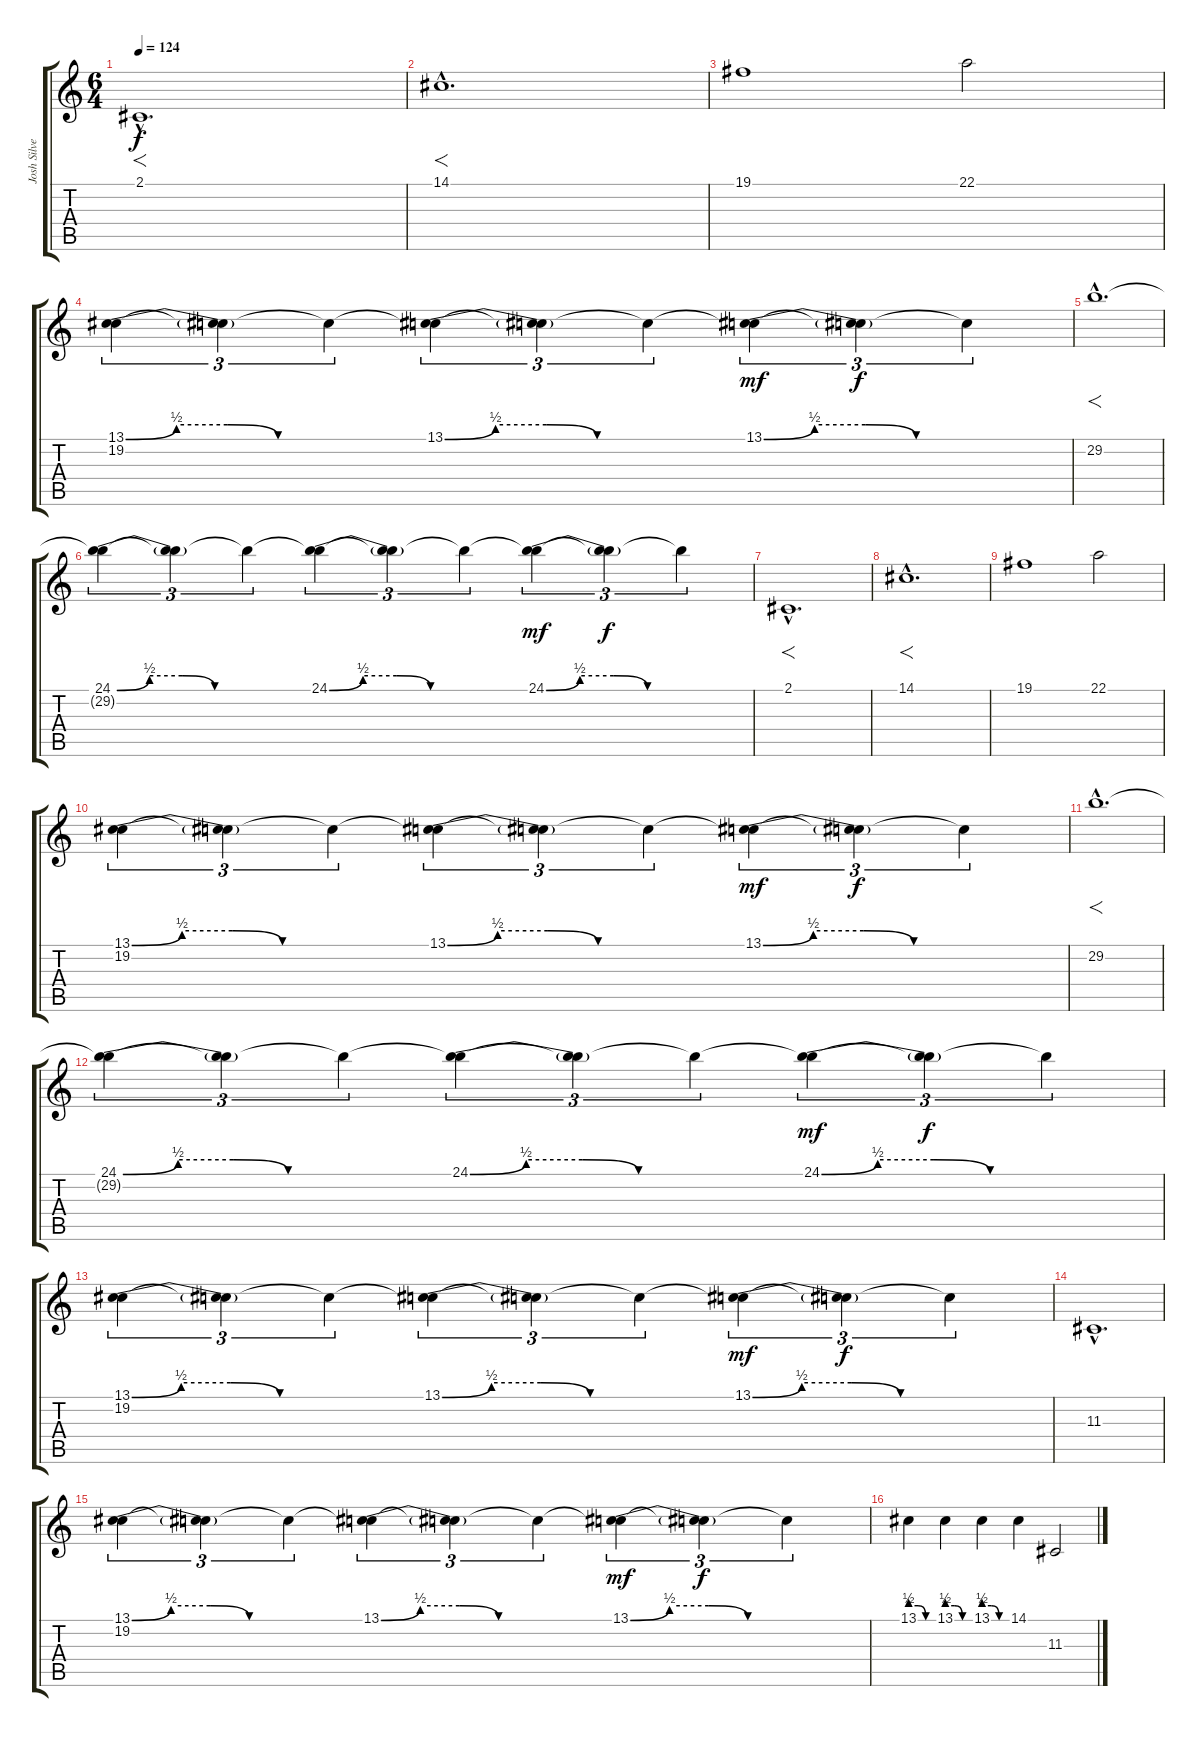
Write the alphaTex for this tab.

\track ("Josh Silver - Keyboard 2" "Josh Silve") {instrument choiraahs}
\staff {score tabs}
\tuning (B3 Gb3 D3 A2 E2 B1) {hide}
\ts (6 4)
\tempo 124
\clef g2
\ks c
2.1{hac}.1{f d dy f volume 14 balance 8 instrument stringensemble2} |
14.1{hac}.1{f d} |
19.1.1 22.1.2 |
(13.1{be (custom 0 0 15 2 30 2 45 0 60 0)} 19.2).4{tu (3 2)} (13.1{t} 19.2{t}).4{tu (3 2)} 19.2{t}.4{tu (3 2)} (13.1{be (custom 0 0 15 2 30 2 45 0 60 0)} 19.2{t}).4{tu (3 2)} (13.1{t} 19.2{t}).4{tu (3 2)} 19.2{t}.4{tu (3 2)} (13.1{be (custom 0 0 15 2 30 2 45 0 60 0)} 19.2{t}).4{tu (3 2) dy mf} (13.1{t} 19.2{t}).4{tu (3 2) dy f} 19.2{t}.4{tu (3 2)} |
29.2{hac}.1{f d} |
(24.1{be (custom 0 0 15 2 30 2 45 0 60 0)} 29.2{t}).4{tu (3 2)} (24.1{t} 29.2{t}).4{tu (3 2)} 29.2{t}.4{tu (3 2)} (24.1{be (custom 0 0 15 2 30 2 45 0 60 0)} 29.2{t}).4{tu (3 2)} (24.1{t} 29.2{t}).4{tu (3 2)} 29.2{t}.4{tu (3 2)} (24.1{be (custom 0 0 15 2 30 2 45 0 60 0)} 29.2{t}).4{tu (3 2) dy mf} (24.1{t} 29.2{t}).4{tu (3 2) dy f} 29.2{t}.4{tu (3 2)} |
2.1{hac}.1{f d} |
14.1{hac}.1{f d} |
19.1.1 22.1.2 |
(13.1{be (custom 0 0 15 2 30 2 45 0 60 0)} 19.2).4{tu (3 2)} (13.1{t} 19.2{t}).4{tu (3 2)} 19.2{t}.4{tu (3 2)} (13.1{be (custom 0 0 15 2 30 2 45 0 60 0)} 19.2{t}).4{tu (3 2)} (13.1{t} 19.2{t}).4{tu (3 2)} 19.2{t}.4{tu (3 2)} (13.1{be (custom 0 0 15 2 30 2 45 0 60 0)} 19.2{t}).4{tu (3 2) dy mf} (13.1{t} 19.2{t}).4{tu (3 2) dy f} 19.2{t}.4{tu (3 2)} |
29.2{hac}.1{f d} |
(24.1{be (custom 0 0 15 2 30 2 45 0 60 0)} 29.2{t}).4{tu (3 2)} (24.1{t} 29.2{t}).4{tu (3 2)} 29.2{t}.4{tu (3 2)} (24.1{be (custom 0 0 15 2 30 2 45 0 60 0)} 29.2{t}).4{tu (3 2)} (24.1{t} 29.2{t}).4{tu (3 2)} 29.2{t}.4{tu (3 2)} (24.1{be (custom 0 0 15 2 30 2 45 0 60 0)} 29.2{t}).4{tu (3 2) dy mf} (24.1{t} 29.2{t}).4{tu (3 2) dy f} 29.2{t}.4{tu (3 2)} |
(13.1{be (custom 0 0 15 2 30 2 45 0 60 0)} 19.2).4{tu (3 2)} (13.1{t} 19.2{t}).4{tu (3 2)} 19.2{t}.4{tu (3 2)} (13.1{be (custom 0 0 15 2 30 2 45 0 60 0)} 19.2{t}).4{tu (3 2)} (13.1{t} 19.2{t}).4{tu (3 2)} 19.2{t}.4{tu (3 2)} (13.1{be (custom 0 0 15 2 30 2 45 0 60 0)} 19.2{t}).4{tu (3 2) dy mf} (13.1{t} 19.2{t}).4{tu (3 2) dy f} 19.2{t}.4{tu (3 2)} |
11.3{hac}.1{d} |
(13.1{be (custom 0 0 15 2 30 2 45 0 60 0)} 19.2).4{tu (3 2)} (13.1{t} 19.2{t}).4{tu (3 2)} 19.2{t}.4{tu (3 2)} (13.1{be (custom 0 0 15 2 30 2 45 0 60 0)} 19.2{t}).4{tu (3 2)} (13.1{t} 19.2{t}).4{tu (3 2)} 19.2{t}.4{tu (3 2)} (13.1{be (custom 0 0 15 2 30 2 45 0 60 0)} 19.2{t}).4{tu (3 2) dy mf} (13.1{t} 19.2{t}).4{tu (3 2) dy f} 19.2{t}.4{tu (3 2)} |
13.1{be (custom 0 2 20 2 40 0 60 0)}.4{volume 12 balance 8 instrument choiraahs} 13.1{be (custom 0 2 20 2 40 0 60 0)}.4 13.1{be (custom 0 2 20 2 40 0 60 0)}.4 14.1{ss}.4 11.3.2
